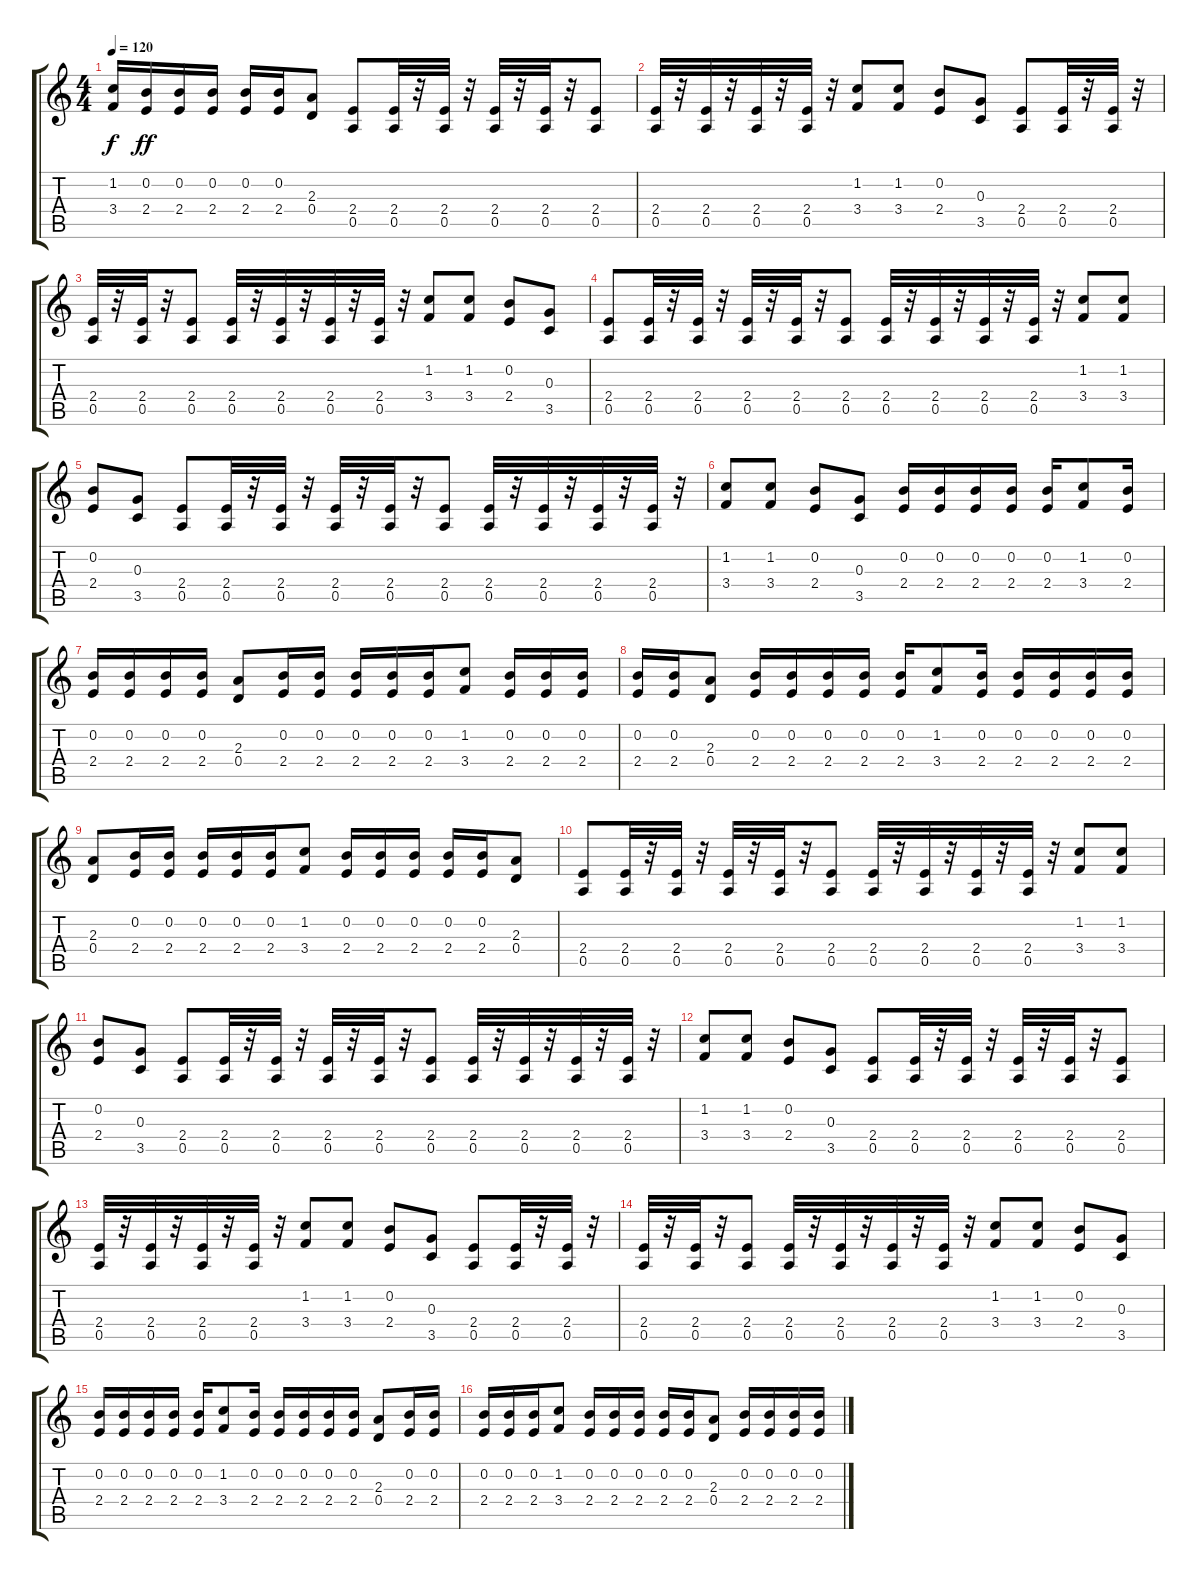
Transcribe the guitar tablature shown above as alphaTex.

\track "" {instrument overdrivenguitar}
\staff {score tabs}
\tuning (E4 B3 G3 D3 A2 E2) {hide}
\ts (4 4)
\tempo 120
\clef g2
\ks c
(1.2{t} 3.4{t}).16{dy f} (0.2 2.4).16{dy ff} (0.2 2.4).16 (0.2 2.4).16 (0.2 2.4).16 (0.2 2.4).16 (2.3 0.4).8 (2.4 0.5).8 (2.4 0.5).32 r.32 (2.4 0.5).32 r.32 (2.4 0.5).32 r.32 (2.4 0.5).32 r.32 (2.4 0.5).8 |
(2.4 0.5).32 r.32 (2.4 0.5).32 r.32 (2.4 0.5).32 r.32 (2.4 0.5).32 r.32 (1.2 3.4).8 (1.2 3.4).8 (0.2 2.4).8 (0.3 3.5).8 (2.4 0.5).8 (2.4 0.5).32 r.32 (2.4 0.5).32 r.32 |
(2.4 0.5).32 r.32 (2.4 0.5).32 r.32 (2.4 0.5).8 (2.4 0.5).32 r.32 (2.4 0.5).32 r.32 (2.4 0.5).32 r.32 (2.4 0.5).32 r.32 (1.2 3.4).8 (1.2 3.4).8 (0.2 2.4).8 (0.3 3.5).8 |
(2.4 0.5).8 (2.4 0.5).32 r.32 (2.4 0.5).32 r.32 (2.4 0.5).32 r.32 (2.4 0.5).32 r.32 (2.4 0.5).8 (2.4 0.5).32 r.32 (2.4 0.5).32 r.32 (2.4 0.5).32 r.32 (2.4 0.5).32 r.32 (1.2 3.4).8 (1.2 3.4).8 |
(0.2 2.4).8 (0.3 3.5).8 (2.4 0.5).8 (2.4 0.5).32 r.32 (2.4 0.5).32 r.32 (2.4 0.5).32 r.32 (2.4 0.5).32 r.32 (2.4 0.5).8 (2.4 0.5).32 r.32 (2.4 0.5).32 r.32 (2.4 0.5).32 r.32 (2.4 0.5).32 r.32 |
(1.2 3.4).8 (1.2 3.4).8 (0.2 2.4).8 (0.3 3.5).8 (0.2 2.4).16 (0.2 2.4).16 (0.2 2.4).16 (0.2 2.4).16 (0.2 2.4).16 (1.2 3.4).8 (0.2 2.4).16 |
(0.2 2.4).16 (0.2 2.4).16 (0.2 2.4).16 (0.2 2.4).16 (2.3 0.4).8 (0.2 2.4).16 (0.2 2.4).16 (0.2 2.4).16 (0.2 2.4).16 (0.2 2.4).16 (1.2 3.4).8 (0.2 2.4).16 (0.2 2.4).16 (0.2 2.4).16 |
(0.2 2.4).16 (0.2 2.4).16 (2.3 0.4).8 (0.2 2.4).16 (0.2 2.4).16 (0.2 2.4).16 (0.2 2.4).16 (0.2 2.4).16 (1.2 3.4).8 (0.2 2.4).16 (0.2 2.4).16 (0.2 2.4).16 (0.2 2.4).16 (0.2 2.4).16 |
(2.3 0.4).8 (0.2 2.4).16 (0.2 2.4).16 (0.2 2.4).16 (0.2 2.4).16 (0.2 2.4).16 (1.2 3.4).8 (0.2 2.4).16 (0.2 2.4).16 (0.2 2.4).16 (0.2 2.4).16 (0.2 2.4).16 (2.3 0.4).8 |
(2.4 0.5).8 (2.4 0.5).32 r.32 (2.4 0.5).32 r.32 (2.4 0.5).32 r.32 (2.4 0.5).32 r.32 (2.4 0.5).8 (2.4 0.5).32 r.32 (2.4 0.5).32 r.32 (2.4 0.5).32 r.32 (2.4 0.5).32 r.32 (1.2 3.4).8 (1.2 3.4).8 |
(0.2 2.4).8 (0.3 3.5).8 (2.4 0.5).8 (2.4 0.5).32 r.32 (2.4 0.5).32 r.32 (2.4 0.5).32 r.32 (2.4 0.5).32 r.32 (2.4 0.5).8 (2.4 0.5).32 r.32 (2.4 0.5).32 r.32 (2.4 0.5).32 r.32 (2.4 0.5).32 r.32 |
(1.2 3.4).8 (1.2 3.4).8 (0.2 2.4).8 (0.3 3.5).8 (2.4 0.5).8 (2.4 0.5).32 r.32 (2.4 0.5).32 r.32 (2.4 0.5).32 r.32 (2.4 0.5).32 r.32 (2.4 0.5).8 |
(2.4 0.5).32 r.32 (2.4 0.5).32 r.32 (2.4 0.5).32 r.32 (2.4 0.5).32 r.32 (1.2 3.4).8 (1.2 3.4).8 (0.2 2.4).8 (0.3 3.5).8 (2.4 0.5).8 (2.4 0.5).32 r.32 (2.4 0.5).32 r.32 |
(2.4 0.5).32 r.32 (2.4 0.5).32 r.32 (2.4 0.5).8 (2.4 0.5).32 r.32 (2.4 0.5).32 r.32 (2.4 0.5).32 r.32 (2.4 0.5).32 r.32 (1.2 3.4).8 (1.2 3.4).8 (0.2 2.4).8 (0.3 3.5).8 |
(0.2 2.4).16 (0.2 2.4).16 (0.2 2.4).16 (0.2 2.4).16 (0.2 2.4).16 (1.2 3.4).8 (0.2 2.4).16 (0.2 2.4).16 (0.2 2.4).16 (0.2 2.4).16 (0.2 2.4).16 (2.3 0.4).8 (0.2 2.4).16 (0.2 2.4).16 |
(0.2 2.4).16 (0.2 2.4).16 (0.2 2.4).16 (1.2 3.4).8 (0.2 2.4).16 (0.2 2.4).16 (0.2 2.4).16 (0.2 2.4).16 (0.2 2.4).16 (2.3 0.4).8 (0.2 2.4).16 (0.2 2.4).16 (0.2 2.4).16 (0.2 2.4).16
